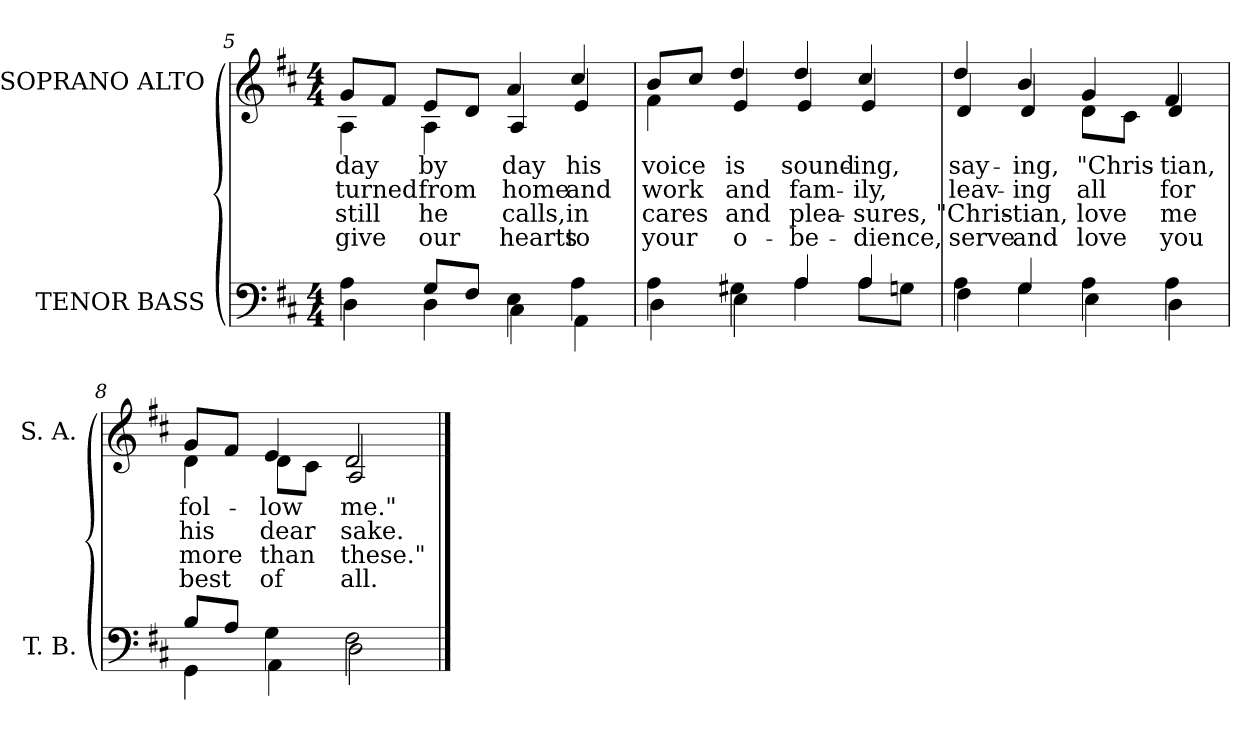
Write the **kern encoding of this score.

**kern	**kern	**text	**text	**text	**text
*part2	*part1	*part1	*part1	*part1	*part1
*staff2	*staff1	*staff1	*staff1	*staff1	*staff1
*I"TENOR BASS	*I"SOPRANO ALTO	*	*	*	*
*I'T. B.	*I'S. A.	*	*	*	*
*clefF4	*clefG2	*	*	*	*
*k[f#c#]	*k[f#c#]	*	*	*	*
*D:	*D:	*	*	*	*
*M4/4	*M4/4	*	*	*	*
=5	=5	=5	=5	=5	=5
*^	*	*	*	*	*
!	!	!	!LO:LY:b:color=#000000	!LO:LY:b:color=#000000	!LO:LY:b:color=#000000	!LO:LY:b:color=#000000
*	*	*^	*	*	*	*
4Ai\	4Di\	8gi/L	4Ai\	day	turned	still	give
.	.	8f#i/J	.	.	.	.	.
!	!	!	!	!LO:LY:b:color=#000000	!LO:LY:b:color=#000000	!LO:LY:b:color=#000000	!LO:LY:b:color=#000000
8Gi/L	4Di\	8ei/L	4Ai\	by	from	he	our
8F#i/J	.	8di/J	.	.	.	.	.
!	!	!	!	!LO:LY:b:color=#000000	!LO:LY:b:color=#000000	!LO:LY:b:color=#000000	!LO:LY:b:color=#000000
4Ei\	4C#i\	4ai/	4Ai/	day	home	calls,	hearts
!	!	!	!	!LO:LY:b:color=#000000	!LO:LY:b:color=#000000	!LO:LY:b:color=#000000	!LO:LY:b:color=#000000
4Ai\	4AAi\	4cc#i/	4ei/	his	and	in	to
!!LO:LB:g=z	!!
=6	=6	=6	=6	=6	=6	=6	=6
!	!	!	!	!LO:LY:b:color=#000000	!LO:LY:b:color=#000000	!LO:LY:b:color=#000000	!LO:LY:b:color=#000000
4Ai\	4Di\	8bi/L	4f#i\	voice	work	cares	your
.	.	8cc#i/J	.	.	.	.	.
!	!	!	!	!LO:LY:b:color=#000000	!LO:LY:b:color=#000000	!LO:LY:b:color=#000000	!LO:LY:b:color=#000000
4G#Xi\	4Ei\	4ddi/	4ei/	is	and	and	o-
!	!	!	!	!LO:LY:b:color=#000000	!LO:LY:b:color=#000000	!LO:LY:b:color=#000000	!LO:LY:b:color=#000000
4Ai/	4Ai\	4ddi/	4ei/	sound-	fam-	plea-	-be-
!	!	!	!	!LO:LY:b:color=#000000	!LO:LY:b:color=#000000	!LO:LY:b:color=#000000	!LO:LY:b:color=#000000
4Ai/	8Ai\L	4cc#i/	4ei/	-ing,	-ily,	-sures,	-dience,
.	8Gni\J	.	.	.	.	.	.
=7	=7	=7	=7	=7	=7	=7	=7
!	!	!	!	!LO:LY:b:color=#000000	!LO:LY:b:color=#000000	!LO:LY:b:color=#000000	!LO:LY:b:color=#000000
4Ai\	4F#i\	4ddi/	4di/	say-	leav-	"Chris-	serve
!	!	!	!	!LO:LY:b:color=#000000	!LO:LY:b:color=#000000	!LO:LY:b:color=#000000	!LO:LY:b:color=#000000
4Gi/	4Gi\	4bi/	4di/	-ing,	-ing	-tian,	and
!	!	!	!	!LO:LY:b:color=#000000	!LO:LY:b:color=#000000	!LO:LY:b:color=#000000	!LO:LY:b:color=#000000
4Ai\	4Ei\	4gi/	8di\L	"Chris-	all	love	love
.	.	.	8c#i\J	.	.	.	.
!	!	!	!	!LO:LY:b:color=#000000	!LO:LY:b:color=#000000	!LO:LY:b:color=#000000	!LO:LY:b:color=#000000
4Ai\	4Di\	4f#i/	4di/	-tian,	for	me	you
=8	=8	=8	=8	=8	=8	=8	=8
!	!	!	!	!LO:LY:b:color=#000000	!LO:LY:b:color=#000000	!LO:LY:b:color=#000000	!LO:LY:b:color=#000000
8Bi/L	4GGi\	8gi/L	4di\	fol-	his	more	best
8Ai/J	.	8f#i/J	.	.	.	.	.
!	!	!	!	!LO:LY:b:color=#000000	!LO:LY:b:color=#000000	!LO:LY:b:color=#000000	!LO:LY:b:color=#000000
4Gi\	4AAi\	4ei/	8di\L	-low	dear	than	of
.	.	.	8c#i\J	.	.	.	.
!	!	!	!	!LO:LY:b:color=#000000	!LO:LY:b:color=#000000	!LO:LY:b:color=#000000	!LO:LY:b:color=#000000
2F#i\	2Di\	2di/	2Ai/	me."	sake.	these."	all.
*v	*v	*	*	*	*	*	*
*	*v	*v	*	*	*	*
==	==	==	==	==	==
*-	*-	*-	*-	*-	*-
